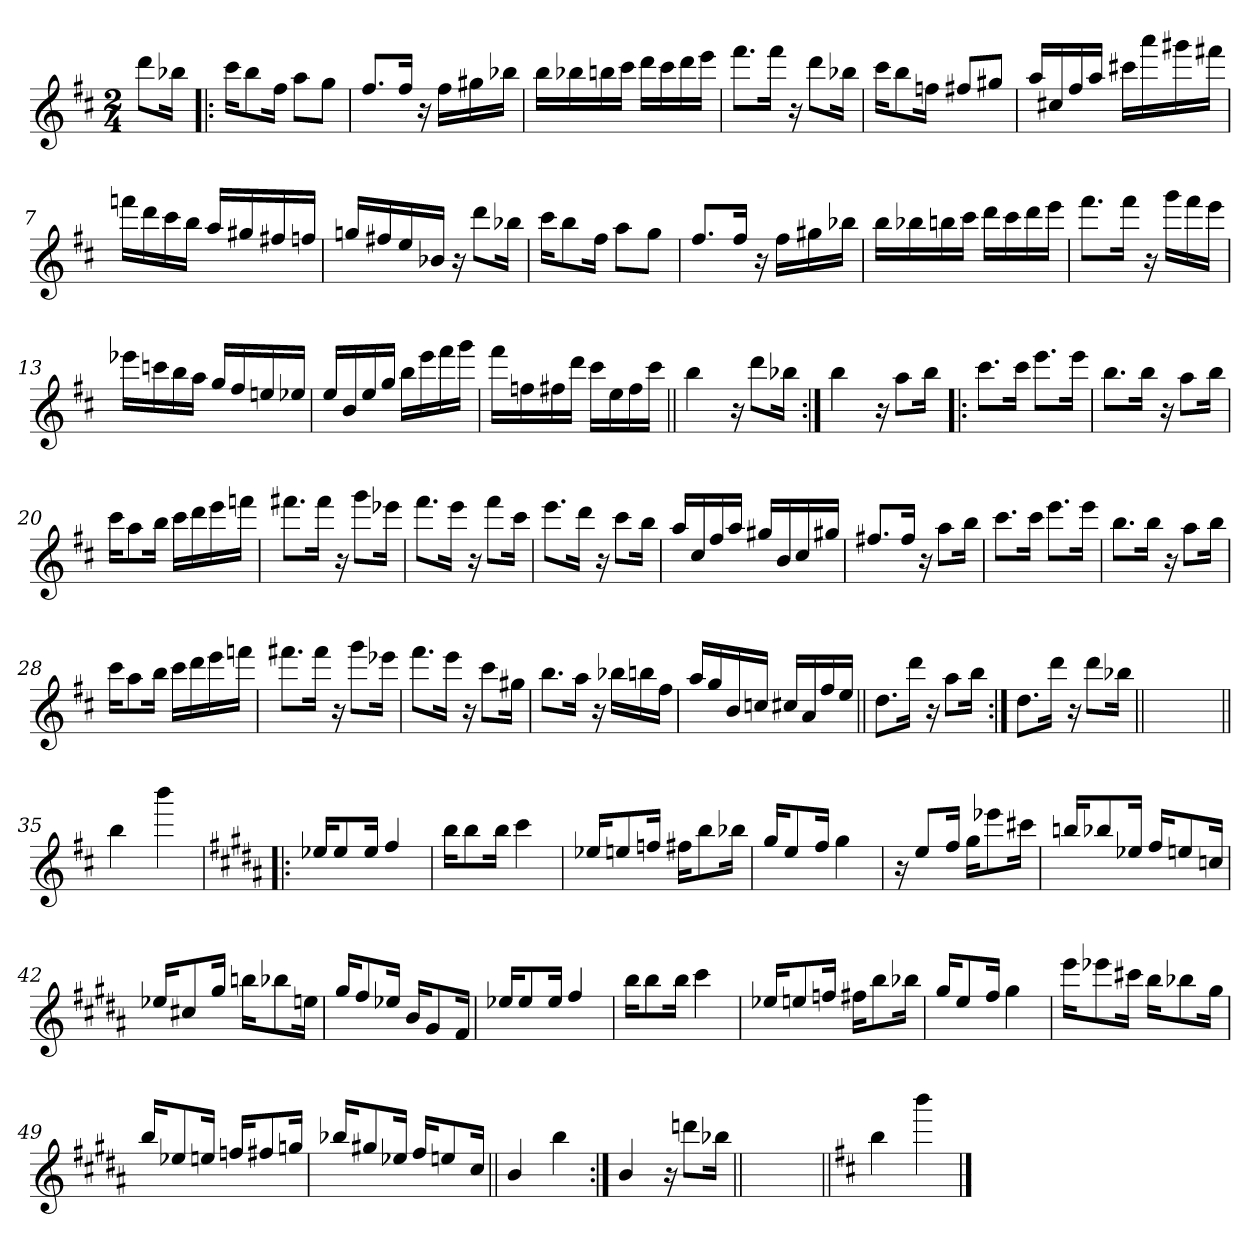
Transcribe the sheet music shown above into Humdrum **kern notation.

**kern
*part1
*staff1
*clefG2
*k[f#c#]
*D:
*M2/4
=
8ddd\L
16bb-X\Jk
=1!|:
16ccc#\KL
8bb\
16ff#\Jk
8aa\L
8gg\J
=2
8.ff#/L
16ff#/Jk
16r
16ff#\LL
16gg#X\
16bb-X\JJ
=3
16bb\LL
16bb-X\
16bbn\
16ccc#\JJ
16ddd\LL
16ccc#\
16ddd\
16eee\JJ
=4
8.fff#\L
16fff#\Jk
16r
8ddd\L
16bb-X\Jk
!!LO:LB:g=z
=5
16ccc#\KL
8bb\
16ffn\Jk
8ff#X/L
8gg#X/J
=6
16aa/LL
16cc#X/
16ff#/
16aa/JJ
16ccc#X\LL
16aaa\
16ggg#X\
16fff#X\JJ
=7
16fffn\LL
16ddd\
16ccc#\
16bb\JJ
16aa/LL
16gg#X/
16ff#X/
16ffn/JJ
=8
16ggn/LL
16ff#X/
16ee/
16b-X/JJ
16r
8ddd\L
16bb-X\Jk
=9
16ccc#\KL
8bb\
16ff#\Jk
8aa\L
8gg\J
!!LO:LB:g=z
=10
8.ff#/L
16ff#/Jk
16r
16ff#\LL
16gg#X\
16bb-X\JJ
=11
16bb\LL
16bb-X\
16bbn\
16ccc#\JJ
16ddd\LL
16ccc#\
16ddd\
16eee\JJ
=12
8.fff#\L
16fff#\Jk
16r
16ggg\LL
16fff#\
16eee\JJ
=13
16eee-X\LL
16cccn\
16bb\
16aa\JJ
16gg/LL
16ff#/
16een/
16ee-X/JJ
=14
16ee/LL
16b/
16ee/
16gg/JJ
16bb\LL
16eee\
16fff#\
16ggg\JJ
!!LO:LB:g=z
=15
16fff#\LL
16ffn\
16ff#X\
16ddd\JJ
16ccc#\LL
16ee\
16ff#\
16ccc#\JJ
=16||
4bb\
16r
8ddd\L
16bb-X\Jk
=17:|!
4bb\
16r
8aa\L
16bb\Jk
=18!|:
8.ccc#\L
16ccc#\Jk
8.eee\L
16eee\Jk
=19
8.bb\L
16bb\Jk
16r
8aa\L
16bb\Jk
!!LO:LB:g=z
=20
16ccc#\KL
8aa\
16bb\Jk
16ccc#\LL
16ddd\
16eee\
16fffn\JJ
=21
8.fff#X\L
16fff#\Jk
16r
8ggg\L
16eee-X\Jk
=22
8.fff#\L
16eee\Jk
16r
8fff#\L
16ccc#\Jk
=23
8.eee\L
16ddd\Jk
16r
8ccc#\L
16bb\Jk
=24
16aa/LL
16cc#/
16ff#/
16aa/JJ
16gg#X/LL
16b/
16cc#/
16gg#X/JJ
!!LO:LB:g=z
=25
8.ff#X/L
16ff#/Jk
16r
8aa\L
16bb\Jk
=26
8.ccc#\L
16ccc#\Jk
8.eee\L
16eee\Jk
=27
8.bb\L
16bb\Jk
16r
8aa\L
16bb\Jk
=28
16ccc#\KL
8aa\
16bb\Jk
16ccc#\LL
16ddd\
16eee\
16fffn\JJ
=29
8.fff#X\L
16fff#\Jk
16r
8ggg\L
16eee-X\Jk
=30
8.fff#\L
16eee\Jk
16r
8ccc#\L
16gg#X\Jk
!!LO:LB:g=z
=31
8.bb\L
16aa\Jk
16r
16bb-X\LL
16bbn\
16ff#\JJ
=32
16aa/LL
16gg/
16b/
16ccn/JJ
16cc#X/LL
16a/
16ff#/
16ee/JJ
=33||
8.dd\L
16ddd\Jk
16r
8aa\L
16bb\Jk
=34:|!
8.dd\L
16ddd\Jk
16r
8ddd\L
16bb-X\Jk
=34X341||
2ryy
!!LO:LB:g=z
=35||
4bb\
4bbb\
=36!|:
*k[f#c#g#d#a#]
*B:
16ee-X/KL
8ee-/
16ee-/Jk
4ff#/
=37
16bb\KL
8bb\
16bb\Jk
4ccc#\
=38
16ee-X/KL
8een/
16ffn/Jk
16ff#X\KL
8bb\
16bb-X\Jk
=39
16gg#/KL
8ee/
16ff#/Jk
4gg#\
!!LO:LB:g=z
=40
16r
8ee/L
16ff#/Jk
16gg#\KL
8eee-X\
16ccc#X\Jk
=41
16bbn/KL
8bb-X/
16ee-X/Jk
16ff#/KL
8een/
16ccn/Jk
=42
16ee-X/KL
8cc#X/
16gg#/Jk
16bbn\KL
8bb-X\
16een\Jk
=43
16gg#/KL
8ff#/
16ee-X/Jk
16b/KL
8g#/
16f#/Jk
=44
16ee-X/KL
8ee-/
16ee-/Jk
4ff#/
!!LO:LB:g=z
=45
16bb\KL
8bb\
16bb\Jk
4ccc#\
=46
16ee-X/KL
8een/
16ffn/Jk
16ff#X\KL
8bb\
16bb-X\Jk
=47
16gg#/KL
8ee/
16ff#/Jk
4gg#\
=48
16eee\KL
8eee-X\
16ccc#X\Jk
16bb\KL
8bb-X\
16gg#\Jk
=49
16bb/KL
8ee-X/
16een/Jk
16ffn/KL
8ff#X/
16ggn/Jk
!!LO:LB:g=z
=50
16bb-X/KL
8gg#X/
16ee-X/Jk
16ff#/KL
8een/
16cc#/Jk
=51||
4b/
4bb\
=52:|!
4b/
16r
8dddn\L
16bb-X\Jk
=53||
2ryy
=54||
*k[f#c#]
*D:
4bb\
4bbb\
==
*-
